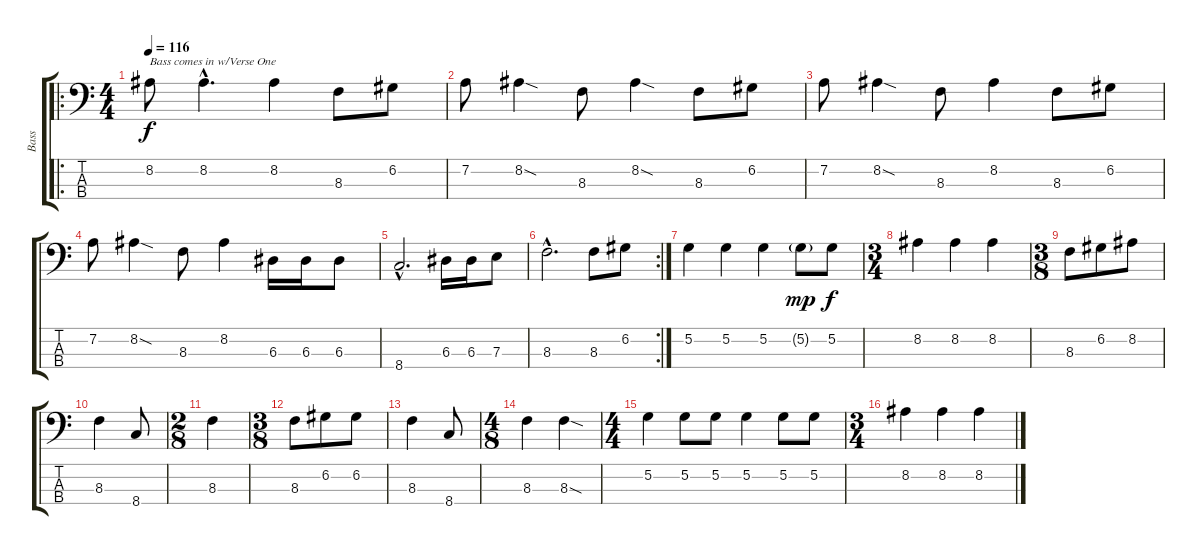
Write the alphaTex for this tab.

\track ("Bass" "Bass") {instrument electricbassfinger}
\staff {score tabs}
\tuning (G2 D2 A1 E1) {hide}
\ro
\ts (4 4)
\tempo 116
\clef f4
\ks c
8.2.8{txt "Bass comes in w/Verse One" dy f instrument electricbassfinger} 8.2{hac}.4{d} 8.2.4 8.3.8 6.2.8 |
7.2.8 8.2{sod}.4 8.3.8 8.2{sod}.4 8.3.8 6.2.8 |
7.2.8 8.2{sod}.4 8.3.8 8.2.4 8.3.8 6.2.8 |
7.2.8 8.2{sod}.4 8.3.8 8.2.4 6.3.16 6.3.16 6.3.8 |
8.4{hac}.2{d} 6.3.16 6.3.16 7.3.8 |
\rc 2
8.3{hac}.2{d} 8.3.8 6.2.8 |
5.2.4 5.2.4 5.2.4 5.2{g}.8{dy mp} 5.2.8{dy f} |
\ts (3 4)
8.2.4 8.2.4 8.2.4 |
\ts (3 8)
8.3.8 6.2.8 8.2.8 |
8.3.4 8.4.8 |
\ts (2 8)
8.3.4 |
\ts (3 8)
8.3.8 6.2.8 6.2.8 |
8.3.4 8.4.8 |
\ts (4 8)
8.3.4 8.3{sod}.4 |
\ts (4 4)
5.2.4 5.2.8 5.2.8 5.2.4 5.2.8 5.2.8 |
\ts (3 4)
8.2.4 8.2.4 8.2.4
